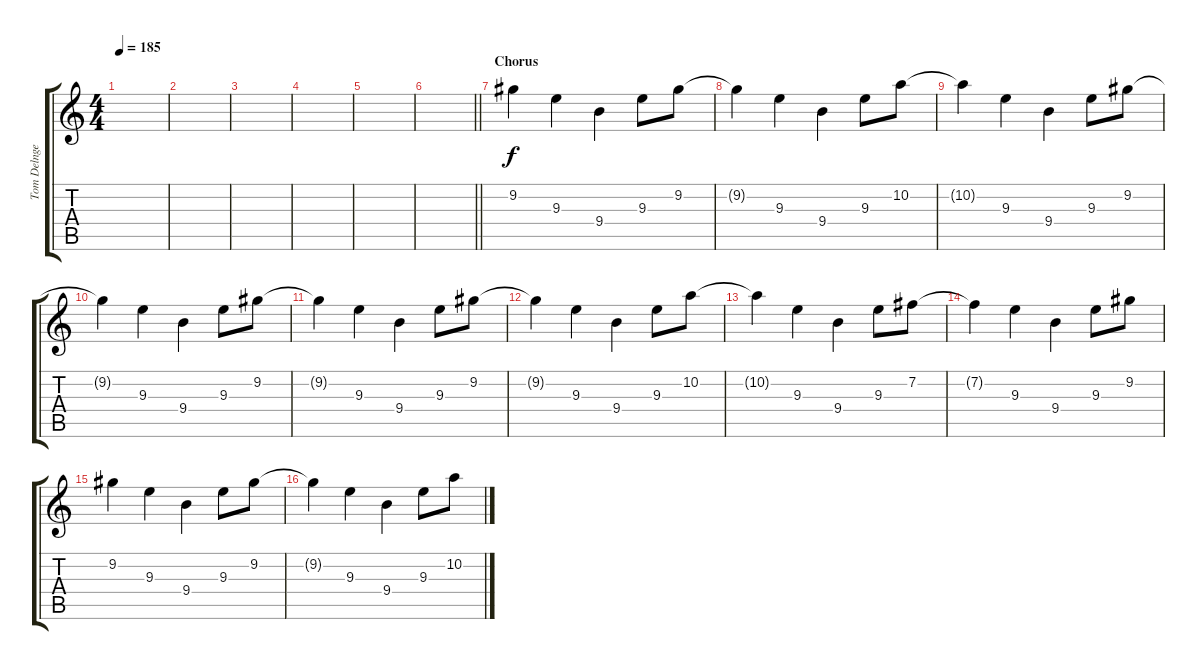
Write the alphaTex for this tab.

\track ("Tom Delnge - Guitar" "Tom Delnge") {instrument distortionguitar}
\staff {score tabs}
\tuning (E4 B3 G3 D3 A2 E2) {hide}
\ts (4 4)
\tempo 185
\clef g2
\ks c
|
|
|
|
|
\barLineRight lightlight
|
\section ("" "Chorus")
9.2.4 9.3.4 9.4.4 9.3.8 9.2.8 |
9.2{t}.4 9.3.4 9.4.4 9.3.8 10.2.8 |
10.2{t}.4 9.3.4 9.4.4 9.3.8 9.2.8 |
9.2{t}.4 9.3.4 9.4.4 9.3.8 9.2.8 |
9.2{t}.4 9.3.4 9.4.4 9.3.8 9.2.8 |
9.2{t}.4 9.3.4 9.4.4 9.3.8 10.2.8 |
10.2{t}.4 9.3.4 9.4.4 9.3.8 7.2.8 |
7.2{t}.4 9.3.4 9.4.4 9.3.8 9.2.8 |
9.2.4 9.3.4 9.4.4 9.3.8 9.2.8 |
9.2{t}.4 9.3.4 9.4.4 9.3.8 10.2.8
